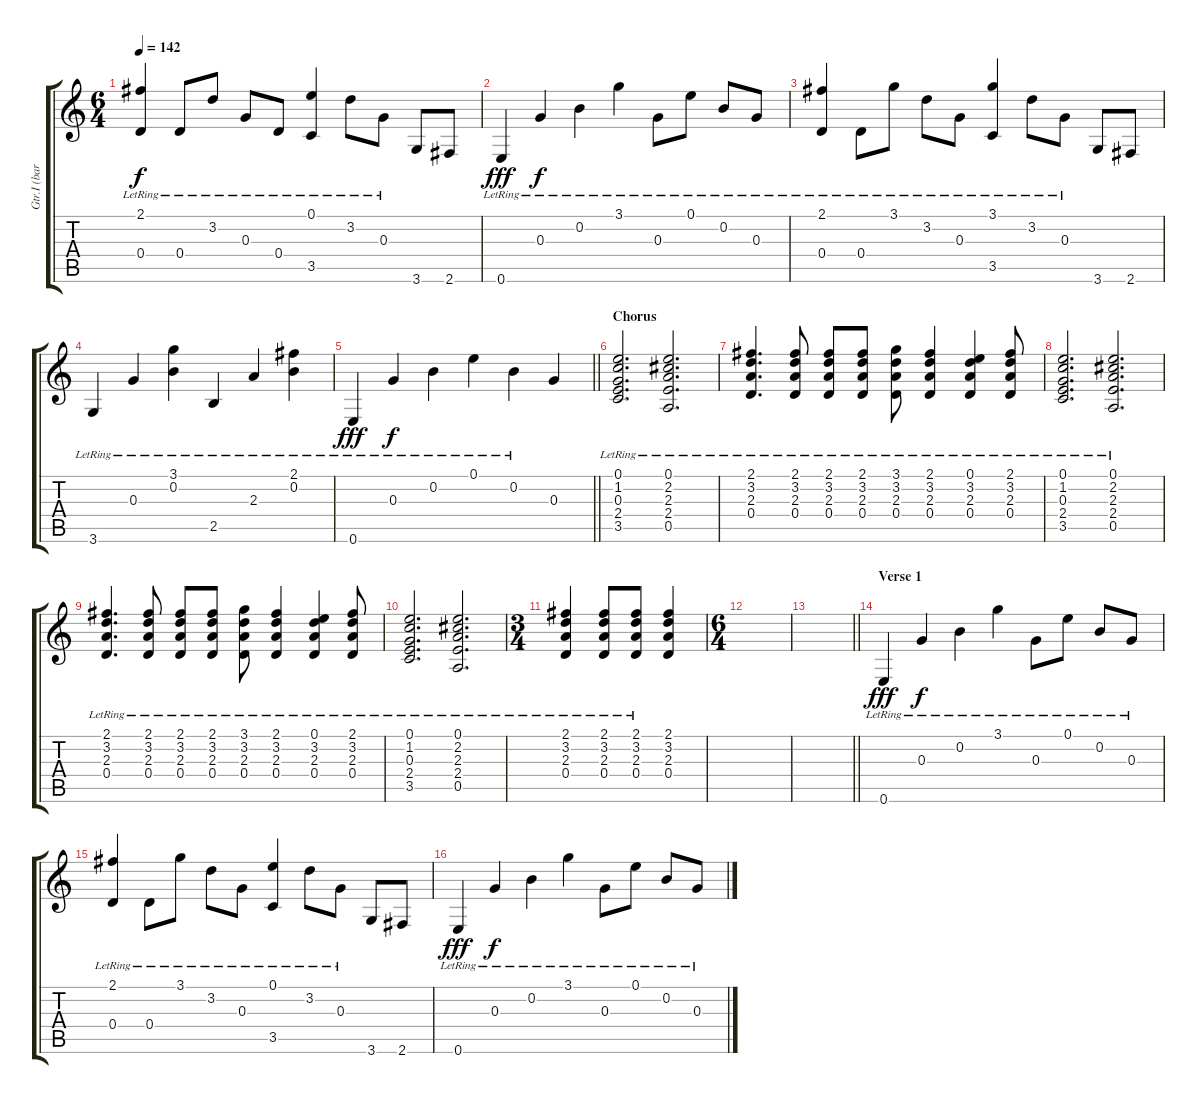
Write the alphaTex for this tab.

\track ("Gtr.I (bare)" "Gtr.I (bar") {instrument acousticguitarsteel}
\staff {score tabs}
\tuning (E4 B3 G3 D3 A2 E2) {hide}
\ts (6 4)
\tempo 142
\clef g2
\ks c
(2.1{lr} 0.4{lr}).4{dy f} 0.4{lr}.8 3.2{lr}.8 0.3{lr}.8 0.4{lr}.8 (0.1{lr} 3.5{lr}).4 3.2{lr}.8 0.3{lr}.8 3.6.8 2.6.8 |
0.6{lr}.4{dy fff} 0.3{lr}.4{dy f} 0.2{lr}.4 3.1{lr}.4 0.3{lr}.8 0.1{lr}.8 0.2{lr}.8 0.3{lr}.8 |
(2.1{lr} 0.4{lr}).4 0.4{lr}.8 3.1{lr}.8 3.2{lr}.8 0.3{lr}.8 (3.1{lr} 3.5{lr}).4 3.2{lr}.8 0.3{lr}.8 3.6.8 2.6.8 |
3.6{lr}.4 0.3{lr}.4 (3.1{lr} 0.2{lr}).4 2.5{lr}.4 2.3{lr}.4 (2.1{lr} 0.2{lr}).4 |
\barLineRight lightlight
0.6{lr}.4{dy fff} 0.3{lr}.4{dy f} 0.2{lr}.4 0.1{lr}.4 0.2{lr}.4 0.3.4 |
\section ("" "Chorus")
(0.1 1.2 0.3{lr} 2.4 3.5).2{d instrument acousticguitarsteel} (0.1 2.2 2.3{lr} 2.4 0.5).2{d} |
(2.1 3.2 2.3{lr} 0.4).4{d} (2.1 3.2 2.3{lr} 0.4).8 (2.1 3.2 2.3{lr} 0.4).8 (2.1 3.2 2.3{lr} 0.4).8 (3.1 3.2 2.3{lr} 0.4).8 (2.1 3.2 2.3{lr} 0.4).4 (0.1 3.2 2.3{lr} 0.4).4 (2.1 3.2 2.3{lr} 0.4).8 |
(0.1 1.2 0.3{lr} 2.4 3.5).2{d} (0.1 2.2 2.3{lr} 2.4 0.5).2{d} |
(2.1 3.2 2.3{lr} 0.4).4{d} (2.1 3.2 2.3{lr} 0.4).8 (2.1 3.2 2.3{lr} 0.4).8 (2.1 3.2 2.3{lr} 0.4).8 (3.1 3.2 2.3{lr} 0.4).8 (2.1 3.2 2.3{lr} 0.4).4 (0.1 3.2 2.3{lr} 0.4).4 (2.1 3.2 2.3{lr} 0.4).8 |
(0.1 1.2 0.3{lr} 2.4 3.5).2{d} (0.1 2.2 2.3{lr} 2.4 0.5).2{d} |
\ts (3 4)
(2.1 3.2 2.3{lr} 0.4).4 (2.1 3.2 2.3{lr} 0.4).8 (2.1 3.2 2.3{lr} 0.4).8 (2.1 3.2 2.3 0.4).4 |
\ts (6 4)
|
\barLineRight lightlight
|
\section ("" "Verse 1")
0.6{lr}.4{dy fff} 0.3{lr}.4{dy f} 0.2{lr}.4 3.1{lr}.4 0.3{lr}.8 0.1{lr}.8 0.2{lr}.8 0.3{lr}.8 |
(2.1{lr} 0.4{lr}).4 0.4{lr}.8 3.1{lr}.8 3.2{lr}.8 0.3{lr}.8 (0.1{lr} 3.5{lr}).4 3.2{lr}.8 0.3{lr}.8 3.6.8 2.6.8 |
0.6{lr}.4{dy fff} 0.3{lr}.4{dy f} 0.2{lr}.4 3.1{lr}.4 0.3{lr}.8 0.1{lr}.8 0.2{lr}.8 0.3{lr}.8
